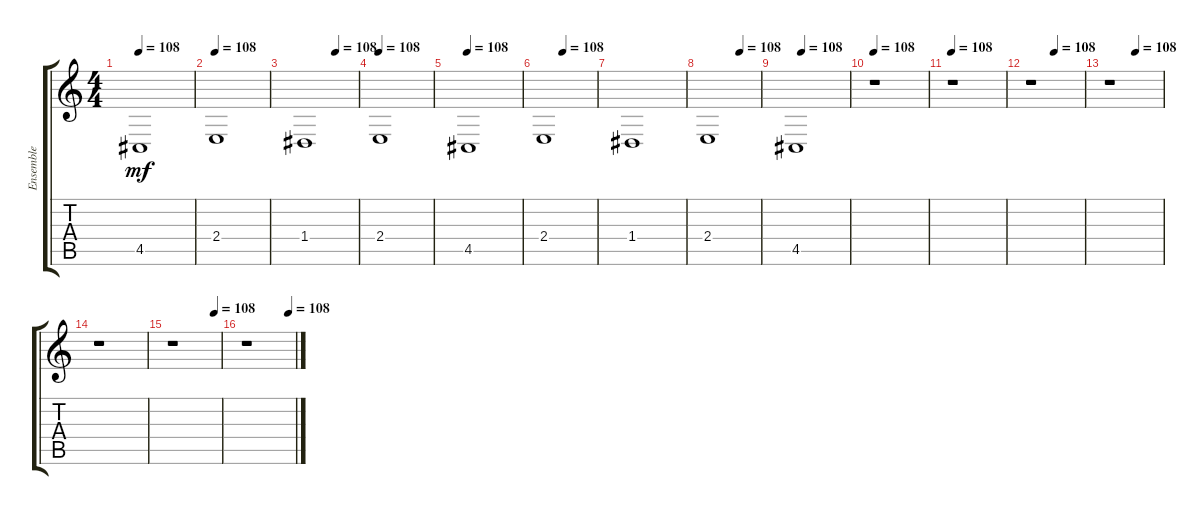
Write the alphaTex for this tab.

\track ("Ensemble" "Ensemble") {instrument stringensemble1}
\staff {score tabs}
\tuning (E4 B3 G3 D3 A2 E2) {hide}
\ts (4 4)
\tempo 108
\clef g2
\ks c
4.5.1{dy mf} |
\tempo 108
2.4.1 |
\tempo (108 0.59375)
1.4.1 |
\tempo 108
2.4.1 |
\tempo 108
4.5.1 |
\tempo (108 0.375)
2.4.1 |
1.4.1 |
\tempo (108 0.625)
2.4.1 |
\tempo (108 0.125)
4.5.1 |
\tempo 108
r.1 |
\tempo 108
r.1 |
\tempo (108 0.453125)
r.1 |
\tempo (108 0.5)
r.1 |
r.1 |
\tempo (108 0.875)
r.1 |
\tempo (108 0.875)
r.1
